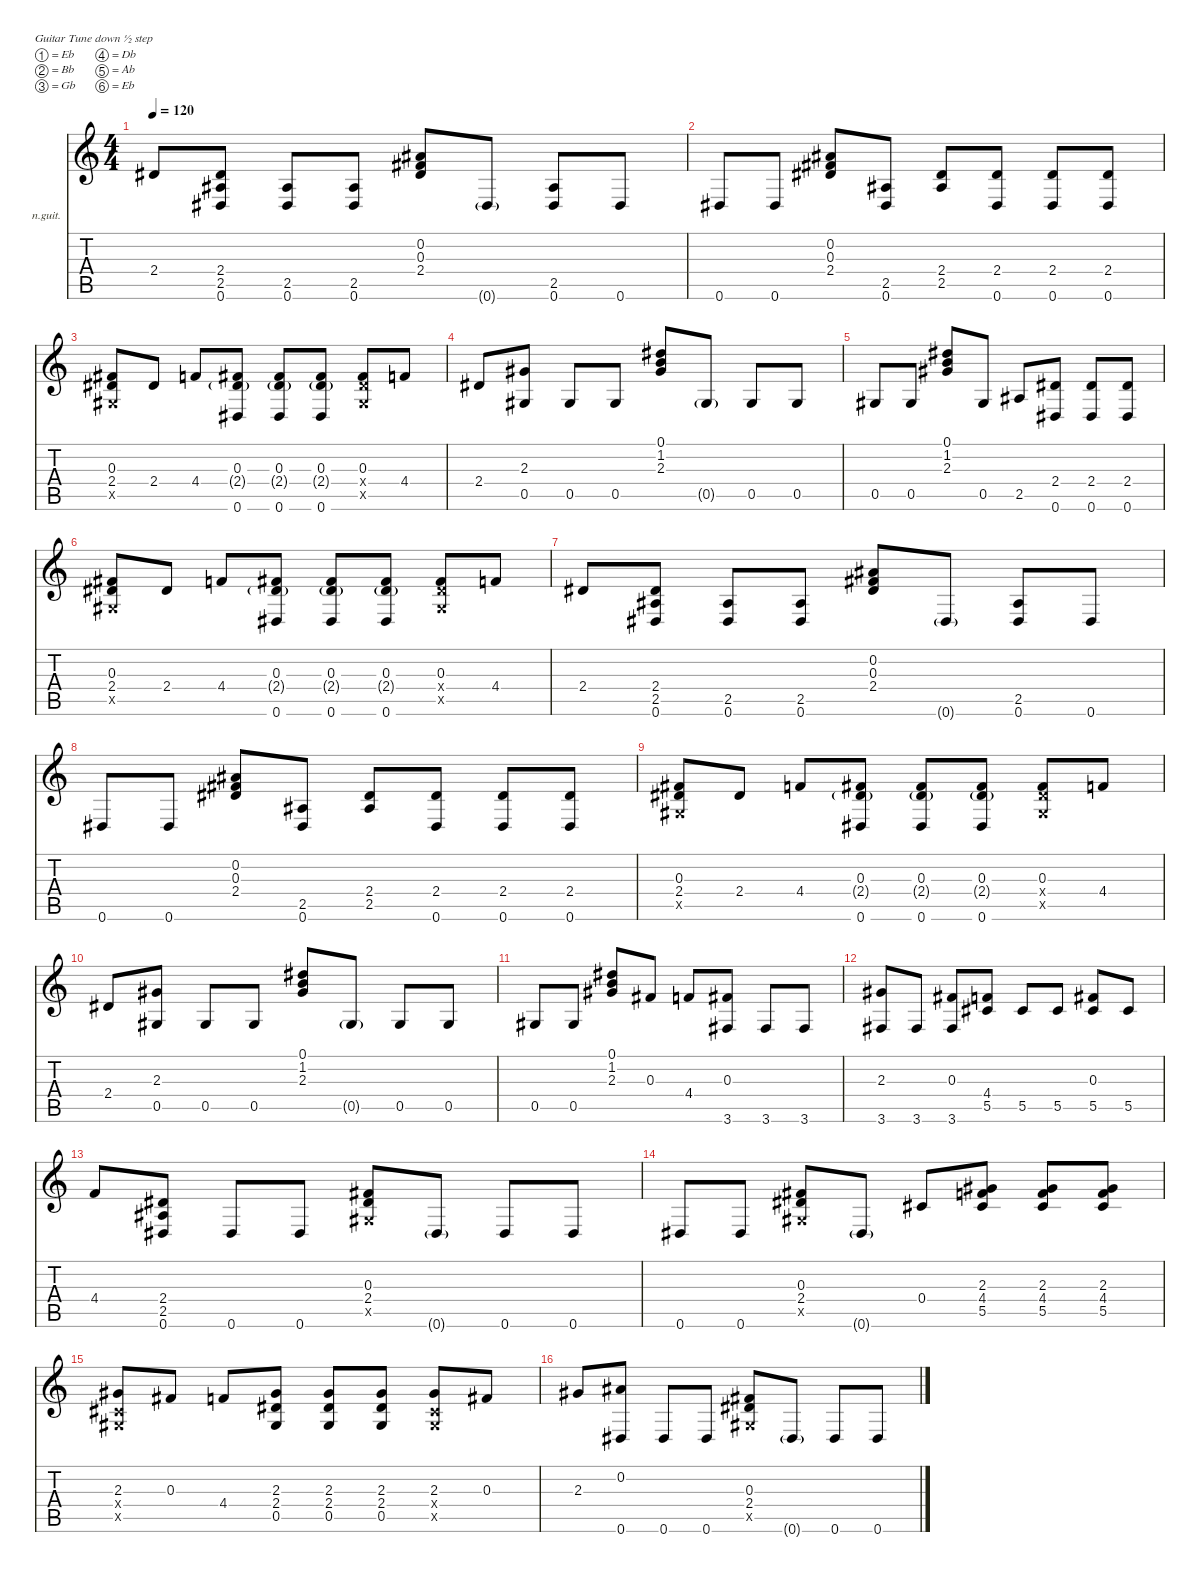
\defaultSystemsLayout 4
\hideDynamics
\bracketExtendMode nobrackets
\firstSystemTrackNameOrientation horizontal
\otherSystemsTrackNameOrientation horizontal
\track ("Гитара" "n.guit.") {instrument acousticguitarnylon}
\staff {score tabs}
\tuning (Eb4 Bb3 Gb3 Db3 Ab2 Eb2)
\ts (4 4)
\tempo 120
\clef g2
\ks c
2.4{acc #}.8{dy mf beam Up} (2.4{acc #} 2.5{acc #} 0.6{acc #}).8{beam Up} (2.5{acc #} 0.6{acc #}).8{dy f beam Up} (2.5{acc #} 0.6{acc #}).8{beam Up} (0.2{acc #} 0.3{acc #} 2.4{acc #}).8{dy mf beam Up} 0.6{g acc #}.8{dy f beam Up} (2.5{acc #} 0.6{acc #}).8{dy mf beam Up} 0.6{acc #}.8{beam Up} |
0.6{acc #}.8{beam Up} 0.6{acc #}.8{beam Up} (0.2{acc #} 0.3{acc #} 2.4{acc #}).8{beam Up} (2.5{acc #} 0.6{acc #}).8{beam Up} (2.4{acc #} 2.5{acc #}).8{beam Up} (2.4{acc #} 0.6{acc #}).8{beam Up} (2.4{acc #} 0.6{acc #}).8{beam Up} (2.4{acc #} 0.6{acc #}).8{beam Up} |
(0.3{acc #} 2.4{acc #} 0.5{x acc #}).8{beam Up} 2.4{acc #}.8{beam Up} 4.4.8{beam Up} (0.3{acc #} 2.4{g acc #} 0.6{acc #}).8{beam Up} (0.3{acc #} 2.4{g acc #} 0.6{acc #}).8{beam Up} (0.3{acc #} 2.4{g acc #} 0.6{acc #}).8{beam Up} (0.3{acc #} 2.4{x acc #} 0.5{x acc #}).8{beam Up} 4.4.8{beam Up} |
2.4{acc #}.8{beam Up} (2.3{acc #} 0.5{acc #}).8{beam Up} 0.5{acc #}.8{beam Up} 0.5{acc #}.8{beam Up} (0.1{acc #} 1.2 2.3{acc #}).8{beam Up} 0.5{g acc #}.8{dy f beam Up} 0.5{acc #}.8{dy mf beam Up} 0.5{acc #}.8{beam Up} |
0.5{acc #}.8{beam Up} 0.5{acc #}.8{beam Up} (0.1{acc #} 1.2 2.3{acc #}).8{beam Up} 0.5{acc #}.8{beam Up} 2.5{acc #}.8{beam Up} (2.4{acc #} 0.6{acc #}).8{beam Up} (2.4{acc #} 0.6{acc #}).8{beam Up} (2.4{acc #} 0.6{acc #}).8{beam Up} |
(0.3{acc #} 2.4{acc #} 0.5{x acc #}).8{beam Up} 2.4{acc #}.8{beam Up} 4.4.8{beam Up} (0.3{acc #} 2.4{g acc #} 0.6{acc #}).8{beam Up} (0.3{acc #} 2.4{g acc #} 0.6{acc #}).8{beam Up} (0.3{acc #} 2.4{g acc #} 0.6{acc #}).8{beam Up} (0.3{acc #} 2.4{x acc #} 0.5{x acc #}).8{beam Up} 4.4.8{beam Up} |
2.4{acc #}.8{beam Up} (2.4{acc #} 2.5{acc #} 0.6{acc #}).8{beam Up} (2.5{acc #} 0.6{acc #}).8{beam Up} (2.5{acc #} 0.6{acc #}).8{beam Up} (0.2{acc #} 0.3{acc #} 2.4{acc #}).8{beam Up} 0.6{g acc #}.8{dy f beam Up} (2.5{acc #} 0.6{acc #}).8{dy mf beam Up} 0.6{acc #}.8{beam Up} |
0.6{acc #}.8{beam Up} 0.6{acc #}.8{beam Up} (0.2{acc #} 0.3{acc #} 2.4{acc #}).8{beam Up} (2.5{acc #} 0.6{acc #}).8{beam Up} (2.4{acc #} 2.5{acc #}).8{beam Up} (2.4{acc #} 0.6{acc #}).8{beam Up} (2.4{acc #} 0.6{acc #}).8{beam Up} (2.4{acc #} 0.6{acc #}).8{beam Up} |
(0.3{acc #} 2.4{acc #} 0.5{x acc #}).8{beam Up} 2.4{acc #}.8{beam Up} 4.4.8{beam Up} (0.3{acc #} 2.4{g acc #} 0.6{acc #}).8{beam Up} (0.3{acc #} 2.4{g acc #} 0.6{acc #}).8{beam Up} (0.3{acc #} 2.4{g acc #} 0.6{acc #}).8{beam Up} (0.3{acc #} 2.4{x acc #} 0.5{x acc #}).8{beam Up} 4.4.8{beam Up} |
2.4{acc #}.8{beam Up} (2.3{acc #} 0.5{acc #}).8{beam Up} 0.5{acc #}.8{beam Up} 0.5{acc #}.8{beam Up} (0.1{acc #} 1.2 2.3{acc #}).8{beam Up} 0.5{g acc #}.8{dy f beam Up} 0.5{acc #}.8{dy mf beam Up} 0.5{acc #}.8{beam Up} |
0.5{acc #}.8{beam Up} 0.5{acc #}.8{beam Up} (0.1{acc #} 1.2 2.3{acc #}).8{beam Up} 0.3{acc #}.8{beam Up} 4.4.8{beam Up} (0.3{acc #} 3.6{acc #}).8{beam Up} 3.6{acc #}.8{beam Up} 3.6{acc #}.8{beam Up} |
(2.3{acc #} 3.6{acc #}).8{beam Up} 3.6{acc #}.8{beam Up} (0.3{acc #} 3.6{acc #}).8{beam Up} (4.4 5.5{acc #}).8{beam Up} 5.5{acc #}.8{beam Up} 5.5{acc #}.8{beam Up} (0.3{acc #} 5.5{acc #}).8{beam Up} 5.5{acc #}.8{beam Up} |
4.4.8{beam Up} (2.4{acc #} 2.5{acc #} 0.6{acc #}).8{beam Up} 0.6{acc #}.8{beam Up} 0.6{acc #}.8{beam Up} (0.3{acc #} 2.4{acc #} 0.5{x acc #}).8{beam Up} 0.6{g acc #}.8{dy f beam Up} 0.6{acc #}.8{dy mf beam Up} 0.6{acc #}.8{beam Up} |
0.6{acc #}.8{beam Up} 0.6{acc #}.8{beam Up} (0.3{acc #} 2.4{acc #} 0.5{x acc #}).8{beam Up} 0.6{g acc #}.8{dy f beam Up} 0.4{acc #}.8{dy mf beam Up} (2.3{acc #} 4.4 5.5{acc #}).8{beam Up} (2.3{acc #} 4.4 5.5{acc #}).8{beam Up} (2.3{acc #} 4.4 5.5{acc #}).8{beam Up} |
(2.3{acc #} 0.4{x acc #} 0.5{x acc #}).8{beam Up} 0.3{acc #}.8{beam Up} 4.4.8{beam Up} (2.3{acc #} 2.4{acc #} 0.5{acc #}).8{beam Up} (2.3{acc #} 2.4{acc #} 0.5{acc #}).8{beam Up} (2.3{acc #} 2.4{acc #} 0.5{acc #}).8{beam Up} (2.3{acc #} 0.4{x acc #} 0.5{x acc #}).8{beam Up} 0.3{acc #}.8{beam Up} |
2.3{acc #}.8{beam Up} (0.2{acc #} 0.6{acc #}).8{beam Up} 0.6{acc #}.8{beam Up} 0.6{acc #}.8{beam Up} (0.3{acc #} 2.4{acc #} 0.5{x acc #}).8{beam Up} 0.6{g acc #}.8{dy f beam Up} 0.6{acc #}.8{dy mf beam Up} 0.6{acc #}.8{beam Up}
